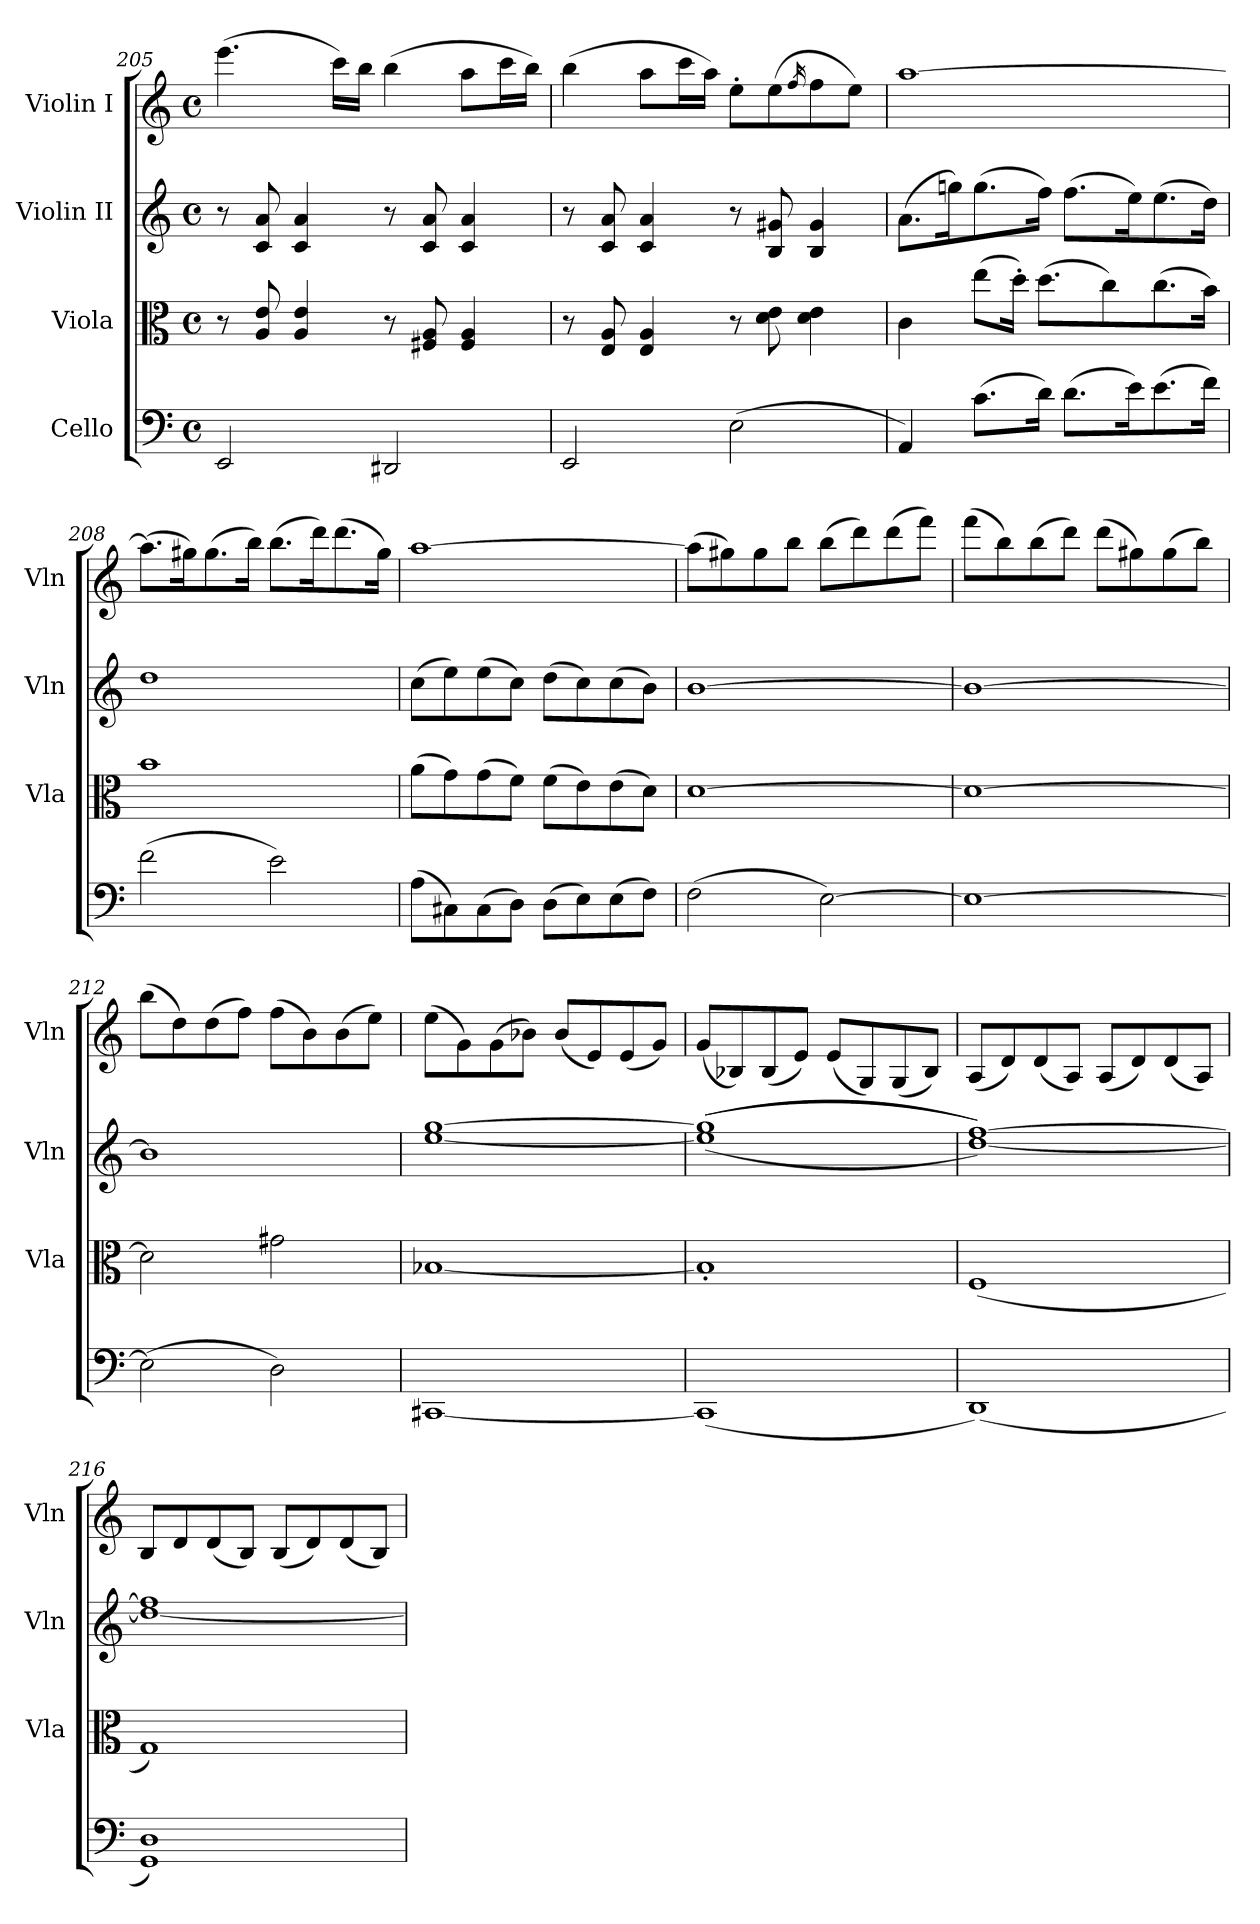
**kern	**kern	**kern	**kern
*part4	*part3	*part2	*part1
*staff4	*staff3	*staff2	*staff1
*I"Cello	*I"Viola	*I"Violin II	*I"Violin I
*	*I'Vla	*I'Vln	*I'Vln
!!LO:LB:g=z
*clefF4	*clefC3	*clefG2	*clefG2
*k[]	*k[]	*k[]	*k[]
*M4/4	*M4/4	*M4/4	*M4/4
*met(c)	*met(c)	*met(c)	*met(c)
=205	=205	=205	=205
2EE/	8r	8r	(>4.eee\
.	8A/ 8e/	8c/ 8a/	.
.	4A/ 4e/	4c/ 4a/	.
.	.	.	16ccc\LL)
.	.	.	16bb\JJ
2DD#X/	8r	8r	(>4bb\
.	8F#X/ 8A/	8c/ 8a/	.
.	4F#/ 4A/	4c/ 4a/	8aa\L
.	.	.	16ccc\L
.	.	.	16bb\JJ)
=206	=206	=206	=206
2EE/	8r	8r	(>4bb\
.	8E/ 8A/	8c/ 8a/	.
.	4E/ 4A/	4c/ 4a/	8aa\L
.	.	.	16ccc\L
.	.	.	16aa\JJ)
(>2E\	8r	8r	8ee'\L
.	8d\ 8e\	8B/ 8g#X/	(>8ee\
.	.	.	16qff/
.	4d\ 4e\	4B/ 4g#/	8ff\
.	.	.	8ee\J)
=207	=207	=207	=207
4AA/)	4c\	(>8.a\L	[1aa
.	.	16ggn\K)	.
(>8.c\L	(>8ee\L	(>8.gg\	.
.	16dd'\Jk)	.	.
16d\Jk)	(>8.dd\L	16ff\Jk)	.
(>8.d\L	.	(>8.ff\L	.
.	8cc\)	.	.
16e\K)	.	16ee\K)	.
(>8.e\	(>8.cc\	(>8.ee\	.
16f\Jk)	16b\Jk)	16dd\Jk)	.
=208	=208	=208	=208
(>2f\	1b	1dd	(>8.aa\L]
.	.	.	16gg#X\K)
.	.	.	(>8.gg#\
.	.	.	16bb\Jk)
2e\)	.	.	(>8.bb\L
.	.	.	16ddd\K)
.	.	.	(>8.ddd\
.	.	.	16gg#\Jk)
=209	=209	=209	=209
(>8A\L	(>8a\L	(>8cc\L	[1aa
8C#X\)	8g\)	8ee\)	.
(>8C#\	(>8g\	(>8ee\	.
8D\J)	8f\J)	8cc\J)	.
(>8D\L	(>8f\L	(>8dd\L	.
8E\)	8e\)	8cc\)	.
(>8E\	(>8e\	(>8cc\	.
8F\J)	8d\J)	8b\J)	.
=210	=210	=210	=210
(>2F\	[1d	[1b	(>8aa\L]
.	.	.	8gg#X\)
.	.	.	8gg#\
.	.	.	8bb\J
[2E\)	.	.	(>8bb\L
.	.	.	8ddd\)
.	.	.	(>8ddd\
.	.	.	8fff\J)
=211	=211	=211	=211
1E_	1d_	1b_	(>8fff\L
.	.	.	8bb\)
.	.	.	(>8bb\
.	.	.	8ddd\J)
.	.	.	(>8ddd\L
.	.	.	8gg#X\)
.	.	.	(>8gg#\
.	.	.	8bb\J)
!!LO:PB:g=z
=212	=212	=212	=212
(>2E\]	2d\]	1b]	(>8bb\L
.	.	.	8dd\)
.	.	.	(>8dd\
.	.	.	8ff\J)
2D\)	2g#X\	.	(>8ff\L
.	.	.	8b\)
.	.	.	(>8b\
.	.	.	8ee\J)
=213	=213	=213	=213
[1CC#X	[1B-X	[1ee [1gg	(>8ee\L
.	.	.	8g\)
.	.	.	(>8g\
.	.	.	8b-X\J)
.	.	.	(<8b-/L
.	.	.	8e/)
.	.	.	(<8e/
.	.	.	8g/J)
=214	=214	=214	=214
(<1CC#]	1B-']	(>(>(>1ee] 1gg]	(<8g/L
.	.	.	8B-X/)
.	.	.	(<8B-/
.	.	.	8e/J)
.	.	.	(<8e/L
.	.	.	8G/)
.	.	.	(<8G/
.	.	.	8B-/J)
=215	=215	=215	=215
(>1DD)	(<1F	[1dd [1ff)))	(<8A/L
.	.	.	8d/)
.	.	.	(<8d/
.	.	.	8A/J)
.	.	.	(<8A/L
.	.	.	8d/)
.	.	.	(<8d/
.	.	.	8A/J)
=216	=216	=216	=216
1GG 1D)	1G)	1dd_ 1ff]	8B/L
.	.	.	8d/
.	.	.	(<8d/
.	.	.	8B/J)
.	.	.	(<8B/L
.	.	.	8d/)
.	.	.	(<8d/
.	.	.	8B/J)
=	=	=	=
*-	*-	*-	*-
